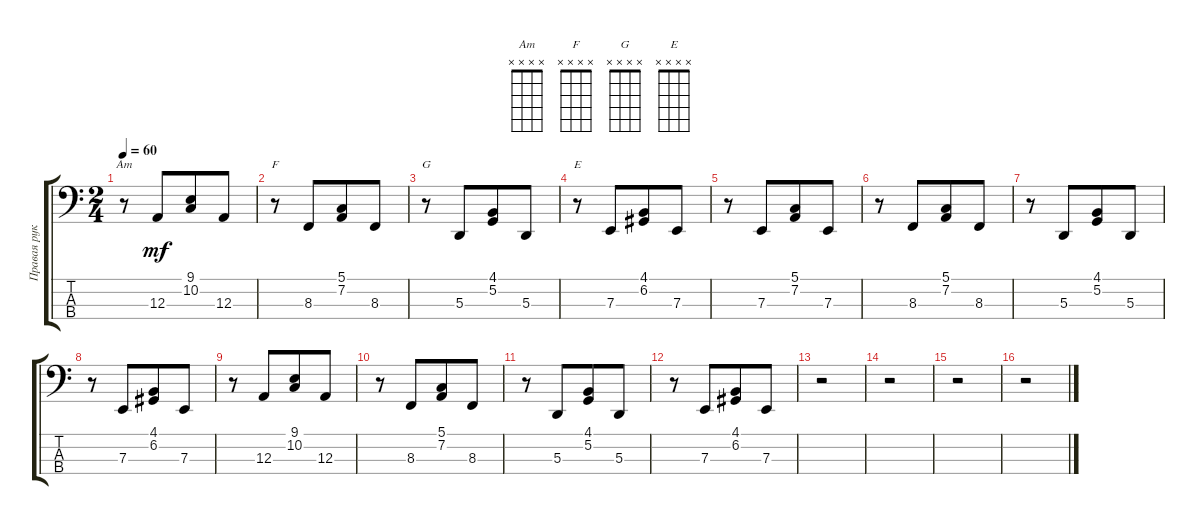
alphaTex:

\track ("Правая рука" "Правая рук") {instrument brightacousticpiano}
\staff {score tabs}
\tuning (G2 D2 A1 E1) {hide}
\chord ("Am" x x x x)
\chord ("F" x x x x)
\chord ("G" x x x x)
\chord ("E" x x x x)
\ts (2 4)
\tempo 60
\clef f4
\ks c
r.8{ch "Am" dy mf} 12.3.8{beam merge} (9.1 10.2).8 12.3.8 |
r.8{ch "F"} 8.3.8{beam merge} (5.1 7.2).8 8.3.8 |
r.8{ch "G"} 5.3.8{beam merge} (4.1 5.2).8 5.3.8 |
r.8{ch "E"} 7.3.8{beam merge} (4.1 6.2).8 7.3.8 |
r.8 7.3.8{beam merge} (5.1 7.2).8 7.3.8 |
r.8 8.3.8{beam merge} (5.1 7.2).8 8.3.8 |
r.8 5.3.8{beam merge} (4.1 5.2).8 5.3.8 |
r.8 7.3.8{beam merge} (4.1 6.2).8 7.3.8 |
r.8 12.3.8{beam merge} (9.1 10.2).8 12.3.8 |
r.8 8.3.8{beam merge} (5.1 7.2).8 8.3.8 |
r.8 5.3.8{beam merge} (4.1 5.2).8 5.3.8 |
r.8 7.3.8{beam merge} (4.1 6.2).8 7.3.8 |
r.2 |
r.2 |
r.2 |
r.2
